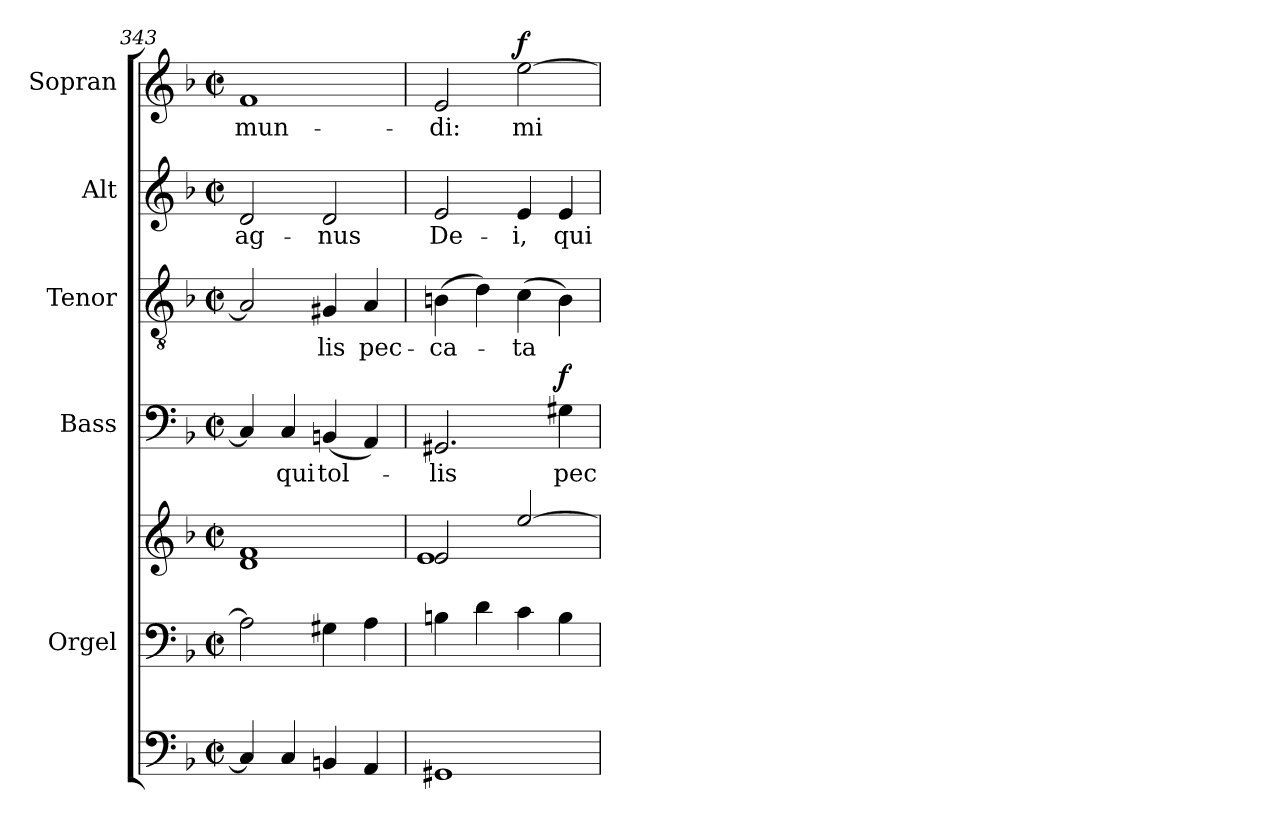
**kern	**kern	**kern	**kern	**text	**dynam	**kern	**text	**kern	**text	**kern	**text	**dynam
*part6	*part5	*part5	*part4	*part4	*part4	*part3	*part3	*part2	*part2	*part1	*part1	*part1
*staff7	*staff6	*staff5	*staff4	*staff4	*staff4	*staff3	*staff3	*staff2	*staff2	*staff1	*staff1	*staff1
*	*I"Orgel	*	*I"Bass	*	*	*I"Tenor	*	*I"Alt	*	*I"Sopran	*	*
*	*I'Org.	*	*I'B	*	*	*I'T	*	*I'A	*	*I'S	*	*
*clefF4	*clefF4	*clefG2	*clefF4	*	*	*clefGv2	*	*clefG2	*	*clefG2	*	*
*ITrd7c12	*	*	*	*	*	*	*	*	*	*	*	*
*k[b-]	*k[b-]	*k[b-]	*k[b-]	*	*	*k[b-]	*	*k[b-]	*	*k[b-]	*	*
*F:	*F:	*F:	*F:	*	*	*F:	*	*F:	*	*F:	*	*
*M2/2	*M2/2	*M2/2	*M2/2	*	*	*M2/2	*	*M2/2	*	*M2/2	*	*
*met(c|)	*met(c|)	*met(c|)	*met(c|)	*	*	*met(c|)	*	*met(c|)	*	*met(c|)	*	*
=343	=343	=343	=343	=343	=343	=343	=343	=343	=343	=343	=343	=343
*	*	*^	*	*	*	*	*	*	*	*	*	*
!	!	!	!	!	!	!	!	!	!	!LO:LY:b	!	!LO:LY:b	!
4CC/]	2A\]	1f	1d	4C/]	.	.	2A/]	.	2d/	ag-	1f	mun-	.
!	!	!	!	!	!LO:LY:b	!	!	!	!	!	!	!	!
4CC/	.	.	.	4C/	qui	.	.	.	.	.	.	.	.
!	!	!	!	!	!LO:LY:b	!	!	!LO:LY:b	!	!LO:LY:b	!	!	!
4BBBn/	4G#X\	.	.	(<4BBn/	tol-	.	4G#X/	-lis	2d/	-nus	.	.	.
!	!	!	!	!	!	!	!	!LO:LY:b	!	!	!	!	!
4AAA/	4A\	.	.	4AA/)	.	.	4A/	pec-	.	.	.	.	.
=344	=344	=344	=344	=344	=344	=344	=344	=344	=344	=344	=344	=344	=344
!	!	!	!	!	!LO:LY:b	!	!	!LO:LY:b	!	!LO:LY:b	!	!LO:LY:b	!
1GGG#X	4Bn\	2e/	1e	2.GG#X/	-lis	.	(>4Bn\	-ca-	2e/	De-	2e/	-di:	.
.	4d\	.	.	.	.	.	4d\)	.	.	.	.	.	.
!	!	!	!	!	!	!	!	!LO:LY:b	!	!LO:LY:b	!	!LO:LY:b	!LO:DY:a
.	4c\	[>2ee/	.	.	.	.	(>4c\	-ta	4e/	-i,	[2ee\	mi-	f
!	!	!	!	!	!LO:LY:b	!LO:DY:a	!	!	!	!LO:LY:b	!	!	!
.	4B\	.	.	4G#X\	pec-	f	4B\)	.	4e/	qui	.	.	.
*	*	*v	*v	*	*	*	*	*	*	*	*	*	*
=	=	=	=	=	=	=	=	=	=	=	=	=
*-	*-	*-	*-	*-	*-	*-	*-	*-	*-	*-	*-	*-
